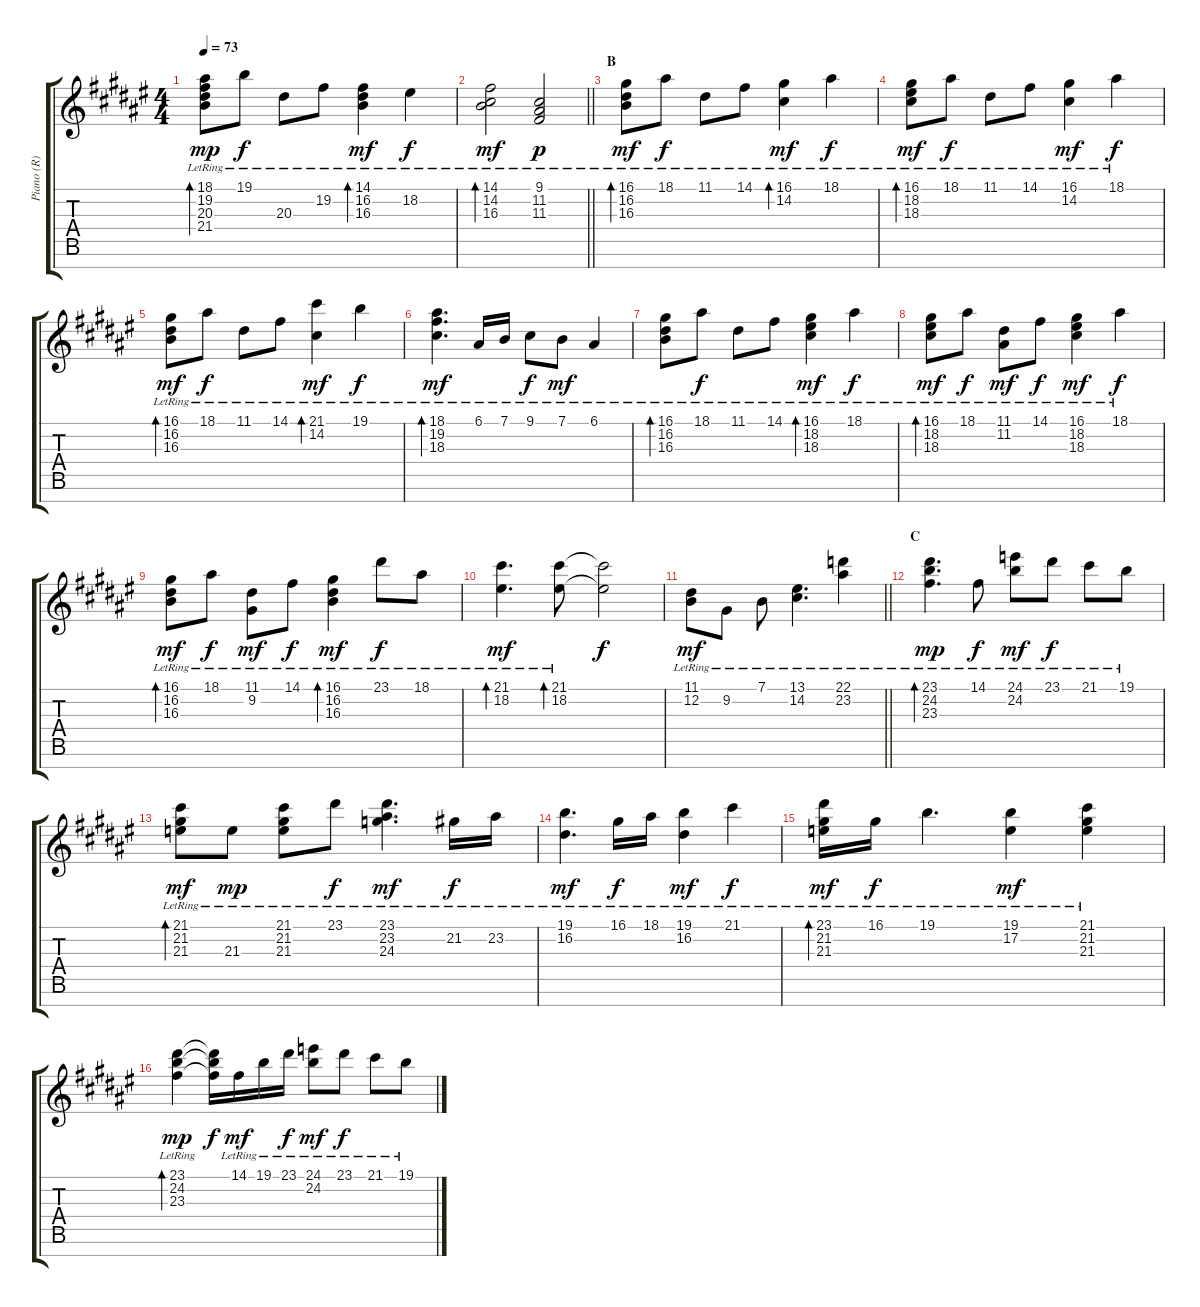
\track ("Piano (R)" "Piano (R)") {instrument acousticgrandpiano}
\staff {score tabs}
\tuning (E4 B3 G3 D3 A2 E2 B1) {hide}
\ts (4 4)
\tempo 73
\clef g2
\ks f#
(18.1{lr} 19.2{lr} 20.3{lr} 21.4{lr}).8{bd 120 dy mp} 19.1{lr}.8{dy f} 20.3{lr}.8 19.2{lr}.8 (14.1{lr} 16.2{lr} 16.3{lr}).4{bd 120 dy mf} 18.2{lr}.4{dy f} |
\barLineRight lightlight
(14.1{lr} 14.2{lr} 16.3{lr}).2{bd 240 dy mf} (9.1{lr} 11.2{lr} 11.3{lr}).2{dy p} |
\section ("" "B")
(16.1{lr} 16.2{lr} 16.3{lr}).8{bd 240 dy mf} 18.1{lr}.8{dy f} 11.1{lr}.8 14.1{lr}.8 (16.1{lr} 14.2{lr}).4{bd 240 dy mf} 18.1{lr}.4{dy f} |
(16.1{lr} 18.2{lr} 18.3{lr}).8{bd 120 dy mf} 18.1{lr}.8{dy f} 11.1{lr}.8 14.1{lr}.8 (16.1{lr} 14.2{lr}).4{dy mf} 18.1{lr}.4{dy f} |
(16.1{lr} 16.2{lr} 16.3{lr}).8{bd 240 dy mf} 18.1{lr}.8{dy f} 11.1{lr}.8 14.1{lr}.8 (21.1{lr} 14.2{lr}).4{bd 240 dy mf} 19.1{lr}.4{dy f} |
(18.1{lr} 19.2{lr} 18.3{lr}).4{d bd 240 dy mf} 6.1{lr}.16 7.1{lr}.16 9.1{lr}.8{dy f} 7.1{lr}.8{dy mf} 6.1{lr}.4 |
(16.1{lr} 16.2{lr} 16.3{lr}).8{bd 240} 18.1{lr}.8{dy f} 11.1{lr}.8 14.1{lr}.8 (16.1{lr} 18.2{lr} 18.3{lr}).4{bd 120 dy mf} 18.1{lr}.4{dy f} |
(16.1{lr} 18.2{lr} 18.3{lr}).8{bd 240 dy mf} 18.1{lr}.8{dy f} (11.1{lr} 11.2{lr}).8{dy mf} 14.1{lr}.8{dy f} (16.1{lr} 18.2{lr} 18.3{lr}).4{dy mf} 18.1{lr}.4{dy f} |
(16.1{lr} 16.2{lr} 16.3{lr}).8{bd 120 dy mf} 18.1{lr}.8{dy f} (11.1{lr} 9.2{lr}).8{dy mf} 14.1{lr}.8{dy f} (16.1{lr} 16.2{lr} 16.3{lr}).4{bd 120 dy mf} 23.1{lr}.8{dy f} 18.1{lr}.8 |
(21.1{lr} 18.2{lr}).4{d bd 120 dy mf} (21.1{lr} 18.2{lr}).8{bd 120} (21.1{t} 18.2{t}).2{dy f} |
\barLineRight lightlight
(11.1{lr} 12.2{lr}).8{dy mf} 9.2{lr}.8 7.1{lr}.8 (13.1{lr} 14.2{lr}).4{d} (22.1{lr} 23.2{lr}).4 |
\section ("" "C")
(23.1{lr} 24.2{lr} 23.3{lr}).4{d bd 120 dy mp} 14.1{lr}.8{dy f} (24.1{lr} 24.2{lr}).8{dy mf} 23.1{lr}.8{dy f} 21.1{lr}.8 19.1{lr}.8 |
(21.1{lr} 21.2{lr} 21.3{lr}).8{bd 120 dy mf} 21.3{lr}.8{dy mp} (21.1{lr} 21.2{lr} 21.3{lr}).8 23.1{lr}.8{dy f} (23.1{lr} 23.2{lr} 24.3{lr}).4{d dy mf} 21.2{lr}.16{dy f} 23.2{lr}.16 |
(19.1{lr} 16.2{lr}).4{d dy mf} 16.1{lr}.16{dy f} 18.1{lr}.16 (19.1{lr} 16.2{lr}).4{dy mf} 21.1{lr}.4{dy f} |
(23.1{lr} 21.2{lr} 21.3{lr}).16{bd 120 dy mf} 16.1{lr}.16{dy f} 19.1{lr}.4{d} (19.1{lr} 17.2{lr}).4{dy mf} (21.1{lr} 21.2{lr} 21.3{lr}).4 |
(23.1{lr} 24.2{lr} 23.3{lr}).4{bd 120 dy mp} (23.1{t} 24.2{t} 23.3{t}).16{dy f} 14.1{lr}.16{dy mf} 19.1{lr}.16 23.1{lr}.16{dy f} (24.1{lr} 24.2{lr}).8{dy mf} 23.1{lr}.8{dy f} 21.1{lr}.8 19.1{lr}.8
